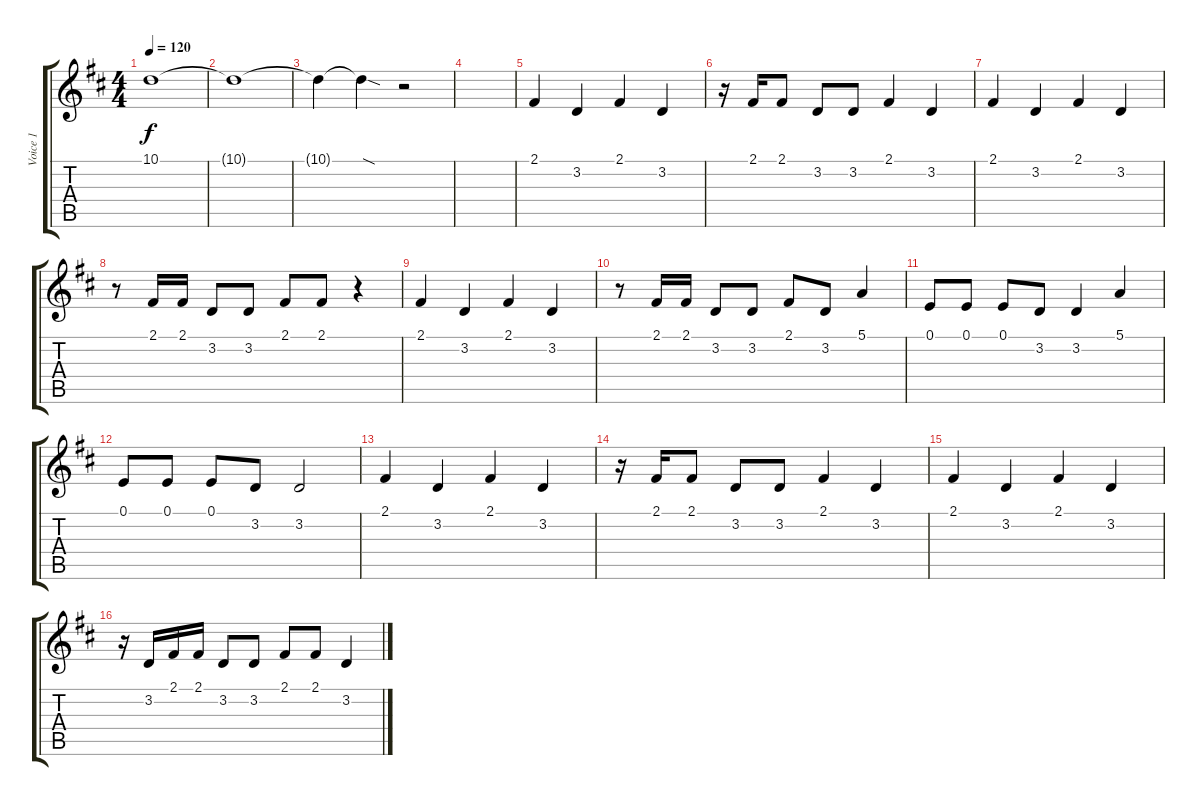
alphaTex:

\track ("Voice 1" "Voice 1") {instrument choiraahs}
\staff {score tabs}
\tuning (E4 B3 G3 D3 A2 E2) {hide}
\ts (4 4)
\tempo 120
\clef g2
\ks d
10.1.1{dy f} |
10.1{t}.1 |
10.1{t}.4 10.1{sod t}.4 r.2 |
|
2.1.4 3.2.4 2.1.4 3.2.4 |
r.16 2.1.16 2.1.8 3.2.8 3.2.8 2.1.4 3.2.4 |
2.1.4 3.2.4 2.1.4 3.2.4 |
r.8 2.1.16 2.1.16 3.2.8 3.2.8 2.1.8 2.1.8 r.4 |
2.1.4 3.2.4 2.1.4 3.2.4 |
r.8 2.1.16 2.1.16 3.2.8 3.2.8 2.1.8 3.2.8 5.1.4 |
0.1.8 0.1.8 0.1.8 3.2.8 3.2.4 5.1.4 |
0.1.8 0.1.8 0.1.8 3.2.8 3.2.2 |
2.1.4 3.2.4 2.1.4 3.2.4 |
r.16 2.1.16 2.1.8 3.2.8 3.2.8 2.1.4 3.2.4 |
2.1.4 3.2.4 2.1.4 3.2.4 |
r.16 3.2.16 2.1.16 2.1.16 3.2.8 3.2.8 2.1.8 2.1.8 3.2.4
